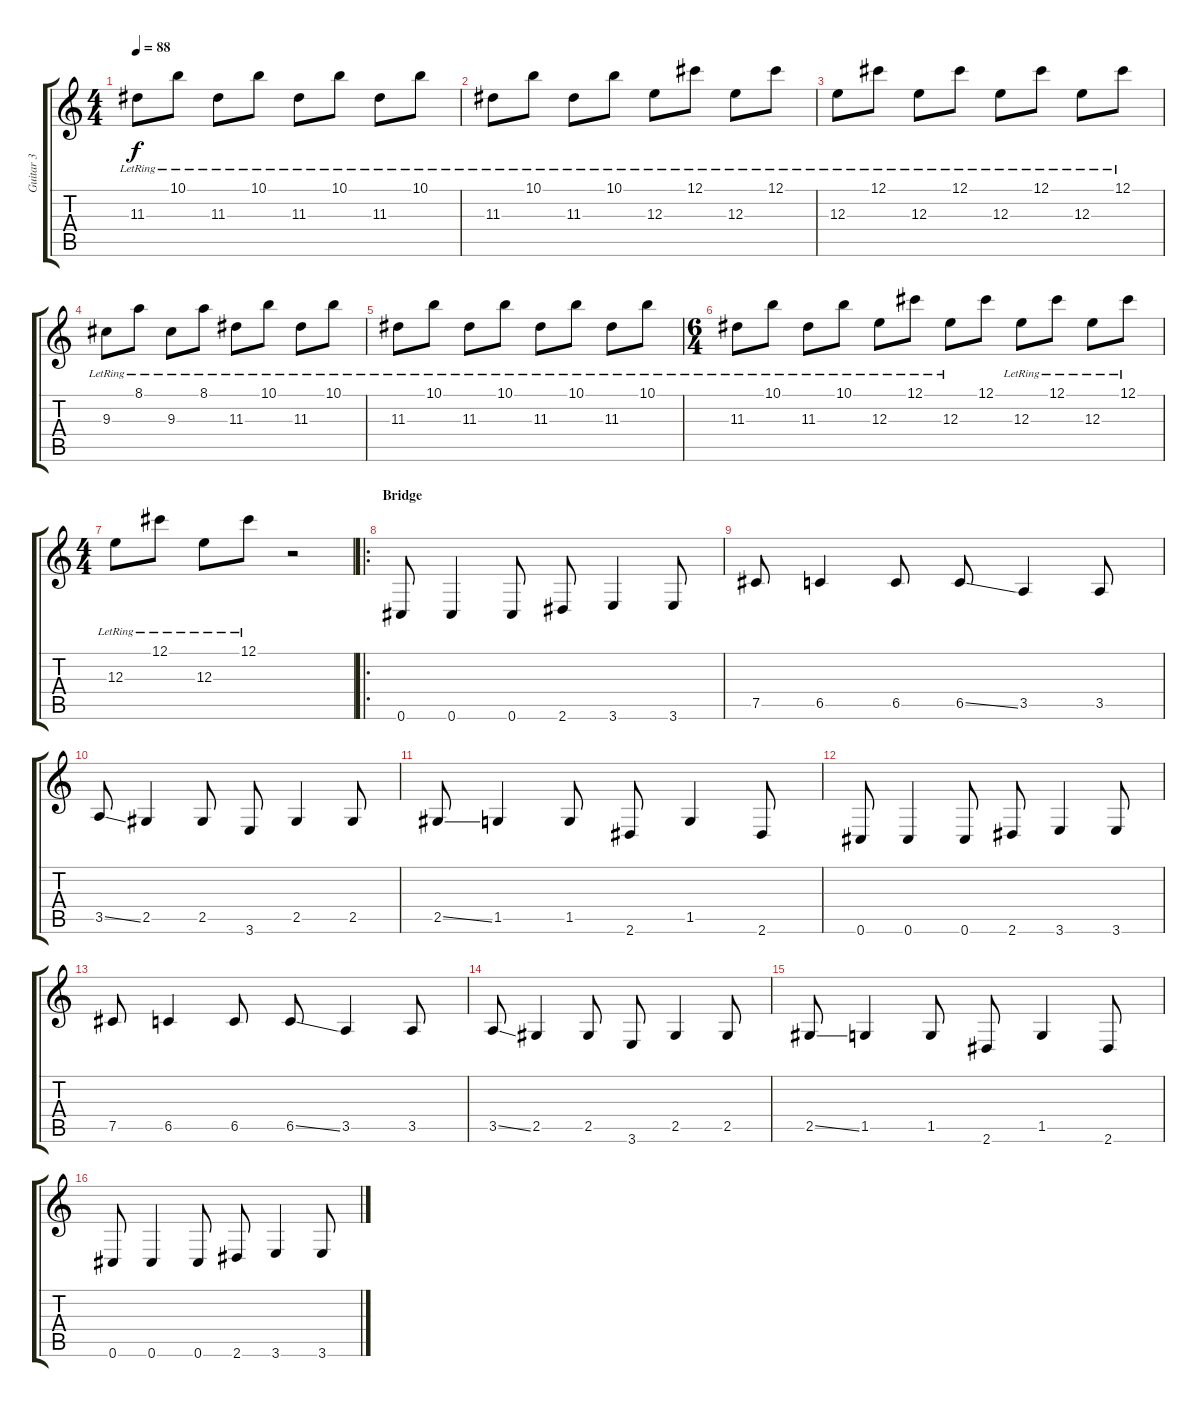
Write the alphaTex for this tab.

\track ("Guitar 3" "Guitar 3") {instrument electricguitarjazz}
\staff {score tabs}
\tuning (Db4 Ab3 E3 B2 Gb2 Db2) {hide}
\ts (4 4)
\tempo 88
\clef g2
\ks c
11.3{lr}.8{dy f} 10.1{lr}.8 11.3{lr}.8 10.1{lr}.8 11.3{lr}.8 10.1{lr}.8 11.3{lr}.8 10.1{lr}.8 |
11.3{lr}.8 10.1{lr}.8 11.3{lr}.8 10.1{lr}.8 12.3{lr}.8 12.1{lr}.8 12.3{lr}.8 12.1{lr}.8 |
12.3{lr}.8 12.1{lr}.8 12.3{lr}.8 12.1{lr}.8 12.3{lr}.8 12.1{lr}.8 12.3{lr}.8 12.1{lr}.8 |
9.3{lr}.8 8.1{lr}.8 9.3{lr}.8 8.1{lr}.8 11.3{lr}.8 10.1{lr}.8 11.3{lr}.8 10.1{lr}.8 |
11.3{lr}.8 10.1{lr}.8 11.3{lr}.8 10.1{lr}.8 11.3{lr}.8 10.1{lr}.8 11.3{lr}.8 10.1{lr}.8 |
\ts (6 4)
11.3{lr}.8 10.1{lr}.8 11.3{lr}.8 10.1{lr}.8 12.3{lr}.8 12.1{lr}.8 12.3{lr}.8 12.1.8 12.3{lr}.8 12.1{lr}.8 12.3{lr}.8 12.1{lr}.8 |
\ts (4 4)
12.3{lr}.8 12.1{lr}.8 12.3{lr}.8 12.1{lr}.8 r.2 |
\ro
\section ("" "Bridge")
0.6.8 0.6.4 0.6.8 2.6.8 3.6.4 3.6.8 |
7.5.8 6.5.4 6.5.8 6.5{ss}.8 3.5.4 3.5.8 |
3.5{ss}.8 2.5.4 2.5.8 3.6.8 2.5.4 2.5.8 |
2.5{ss}.8 1.5.4 1.5.8 2.6.8 1.5.4 2.6.8 |
0.6.8 0.6.4 0.6.8 2.6.8 3.6.4 3.6.8 |
7.5.8 6.5.4 6.5.8 6.5{ss}.8 3.5.4 3.5.8 |
3.5{ss}.8 2.5.4 2.5.8 3.6.8 2.5.4 2.5.8 |
2.5{ss}.8 1.5.4 1.5.8 2.6.8 1.5.4 2.6.8 |
0.6.8 0.6.4 0.6.8 2.6.8 3.6.4 3.6.8
